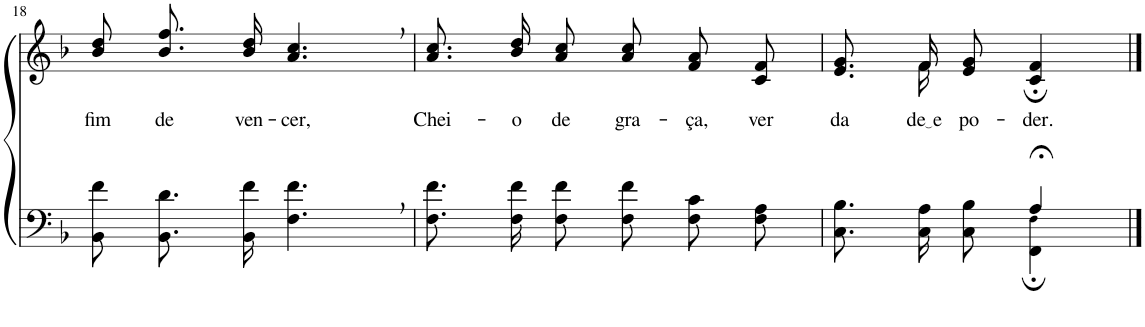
**kern	**kern	**text
*part2	*part1	*part1
*staff2	*staff1	*staff1
*I"Parte III e IV	*I"Parte I e II	*
!!LO:PB:g=z
*clefF4	*clefG2	*
*Trd1c2	*Trd1c2	*
*k[b-]	*k[b-]	*
*M6/8	*M6/8	*
=18	=18	=18
!	!	!LO:LY:b
8BB-\ 8f\L	8b-\ 8dd\L	fim
!	!	!LO:LY:b
8.BB-\ 8.d\	8.b-\ 8.ff\	de
!	!	!LO:LY:b
16BB-\ 16f\Jk	16b-\ 16dd\Jk	ven-
!	!	!LO:LY:b
4.F\, 4.f\,	4.a/, 4.cc/,	-cer,
=19	=19	=19
!	!	!LO:LY:b
8.F\ 8.f\L	8.a\ 8.cc\L	Chei-
!	!	!LO:LY:b
16F\ 16f\K	16b-\ 16dd\K	-o
!	!	!LO:LY:b
8F\ 8f\J	8a\ 8cc\J	de
!	!	!LO:LY:b
8F\ 8f\L	8a/ 8cc/L	gra-
!	!	!LO:LY:b
8F\ 8c\	8f/ 8a/	-ça,
!	!	!LO:LY:b
8F\ 8A\J	8c/ 8f/J	ver-
=20	=20	=20
*^	*^	*
!	!	!	!	!LO:LY:b
4.ryy	8.C\ 8.B-\L	8.ryy	8.e/ 8.g/L	-da-
!	!	!	!	!LO:LY:b
.	16C\ 16A\K	16f\	16f/K	de e
!	!	!	!	!LO:LY:b
.	8C\ 8B-\J	4.ryy	8e/ 8g/J	po-
!	!	!	!	!LO:LY:b
4A;</	4FF\; 4F!\;	.	4c/; 4f/;	-der.
*v	*v	*	*	*
*	*v	*v	*
==	==	==
*-	*-	*-
